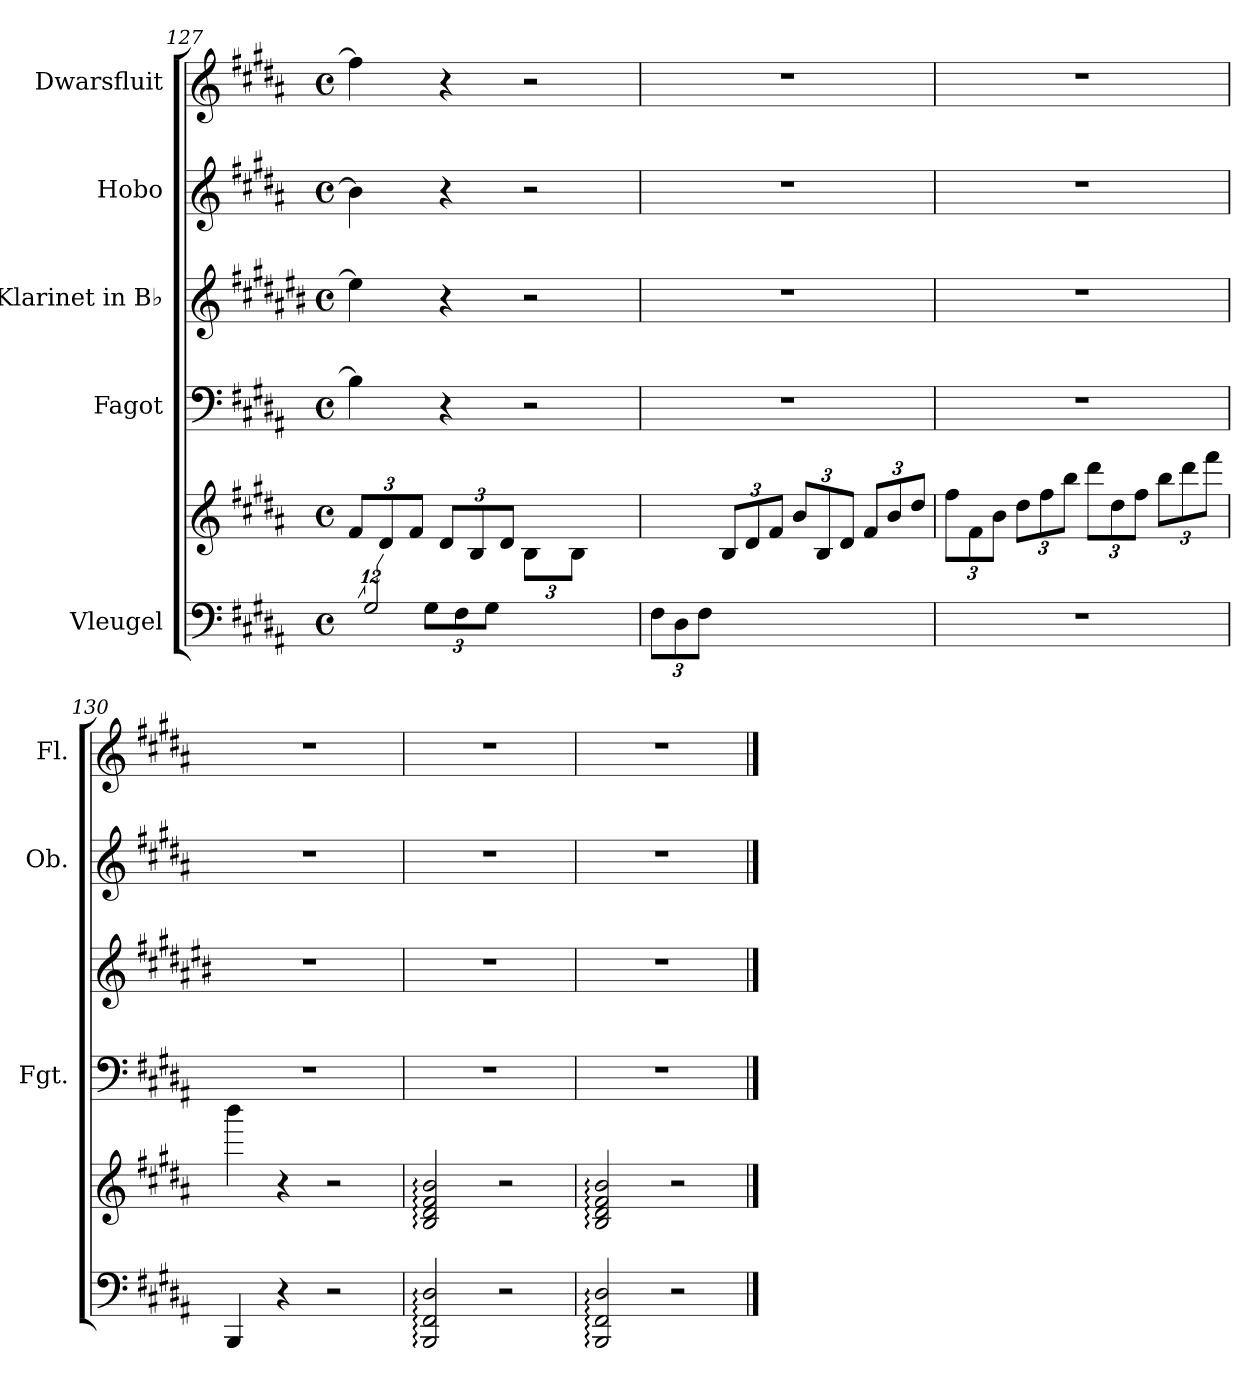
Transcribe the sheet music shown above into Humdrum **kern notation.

**kern	**kern	**kern	**kern	**kern	**kern
*part5	*part5	*part4	*part3	*part2	*part1
*staff6	*staff5	*staff4	*staff3	*staff2	*staff1
*I"Vleugel	*	*I"Fagot	*I"Klarinet in B♭	*I"Hobo	*I"Dwarsfluit
*	*	*I'Fgt.	*	*I'Ob.	*I'Fl.
!!LO:PB:g=z
*clefF4	*clefG2	*clefF4	*clefG2	*clefG2	*clefG2
*	*	*	*ITrd1c2	*	*
*k[f#c#g#d#a#]	*k[f#c#g#d#a#]	*k[f#c#g#d#a#]	*k[f#c#g#d#a#]	*k[f#c#g#d#a#]	*k[f#c#g#d#a#]
*M4/4	*M4/4	*M4/4	*M4/4	*M4/4	*M4/4
*met(c)	*met(c)	*met(c)	*met(c)	*met(c)	*met(c)
=127	=127	=127	=127	=127	=127
*^	*	*	*	*	*
*	*	*Xbrackettup	*	*	*	*
12%7ryy	1ryy	12f#/L	4B\]	4dd#\]	4b\]	4ff#\]
.	.	12d#/	.	.	.	.
.	.	12f#/J	.	.	.	.
.	.	12d#/L	4r	4r	4r	4r
.	.	12B/	.	.	.	.
.	.	12d#/J	.	.	.	.
.	.	12B\L	2r	2r	2r	2r
12G#/	.	12ryy	.	.	.	.
12ryy	.	12B\J	.	.	.	.
*Xbrackettup	*	*	*	*	*	*
12G#\L	.	4ryy	.	.	.	.
12F#\	.	.	.	.	.	.
12G#\J	.	.	.	.	.	.
*v	*v	*	*	*	*	*
=128	=128	=128	=128	=128	=128
(12F#\L	4ryy	1r	1r	1r	1r
12D#\	.	.	.	.	.
12F#\J	.	.	.	.	.
4ryy	12B/L	.	.	.	.
.	12d#/	.	.	.	.
.	12f#/J	.	.	.	.
2ryy	12b/L	.	.	.	.
.	12B/	.	.	.	.
.	12d#/J	.	.	.	.
.	12f#/L	.	.	.	.
.	12b/	.	.	.	.
.	12dd#/J	.	.	.	.
=129	=129	=129	=129	=129	=129
*	*	*	*	*	*MM82
1r	12ff#\L	1r	1r	1r	1r
.	12f#\	.	.	.	.
.	12b\J	.	.	.	.
.	12dd#\L	.	.	.	.
.	12ff#\	.	.	.	.
.	12bb\J	.	.	.	.
.	12ddd#\L	.	.	.	.
.	12dd#\	.	.	.	.
.	12ff#\J	.	.	.	.
.	12bb\L	.	.	.	.
.	12ddd#\	.	.	.	.
.	12fff#\J	.	.	.	.
!!LO:LB:g=z
=130	=130	=130	=130	=130	=130
4BBB/	4bbb\)	1r	1r	1r	1r
4r	4r	.	.	.	.
2r	2r	.	.	.	.
=131	=131	=131	=131	=131	=131
2BBB/: 2FF#/: 2D#/:	2B/: 2d#/: 2f#/: 2b/:	1r	1r	1r	1r
2r	2r	.	.	.	.
=132	=132	=132	=132	=132	=132
2BBB/: 2FF#/: 2D#/:	2B/: 2d#/: 2f#/: 2b/:	1r	1r	1r	1r
2r	2r	.	.	.	.
==	==	==	==	==	==
*-	*-	*-	*-	*-	*-
